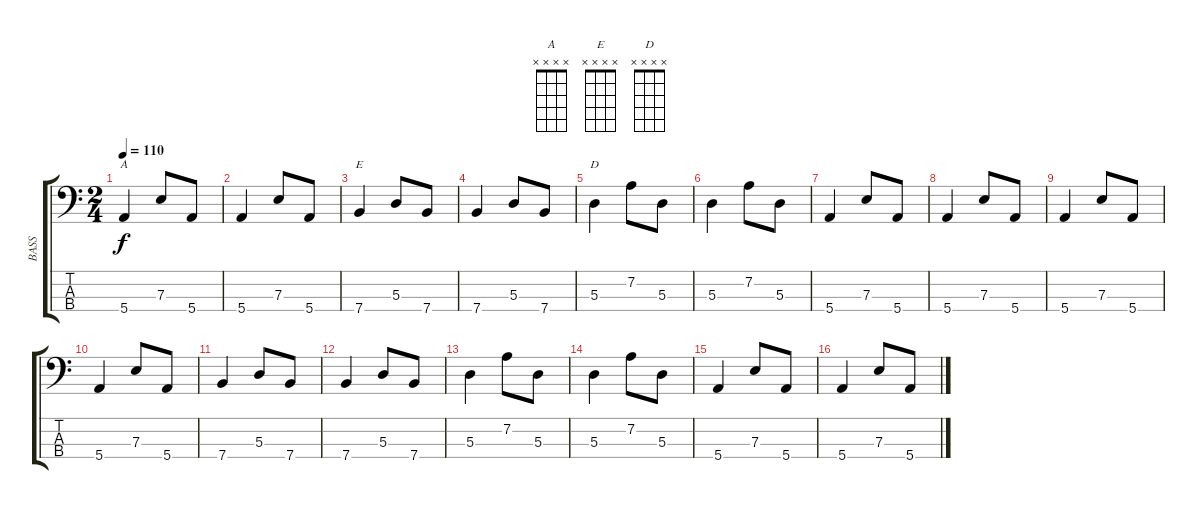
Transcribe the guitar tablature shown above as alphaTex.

\track ("BASS" "BASS") {instrument fretlessbass}
\staff {score tabs}
\tuning (G2 D2 A1 E1) {hide}
\chord ("A" x x x x) {firstfret 0}
\chord ("E" x x x x) {firstfret 0}
\chord ("D" x x x x) {firstfret 0}
\ts (2 4)
\tempo 110
\clef f4
\ks c
5.4.4{ch "A" dy f} 7.3.8 5.4.8 |
5.4.4 7.3.8 5.4.8 |
7.4.4{ch "E"} 5.3.8 7.4.8 |
7.4.4 5.3.8 7.4.8 |
5.3.4{ch "D"} 7.2.8 5.3.8 |
5.3.4 7.2.8 5.3.8 |
5.4.4 7.3.8 5.4.8 |
5.4.4 7.3.8 5.4.8 |
5.4.4 7.3.8 5.4.8 |
5.4.4 7.3.8 5.4.8 |
7.4.4 5.3.8 7.4.8 |
7.4.4 5.3.8 7.4.8 |
5.3.4 7.2.8 5.3.8 |
5.3.4 7.2.8 5.3.8 |
5.4.4 7.3.8 5.4.8 |
5.4.4 7.3.8 5.4.8
